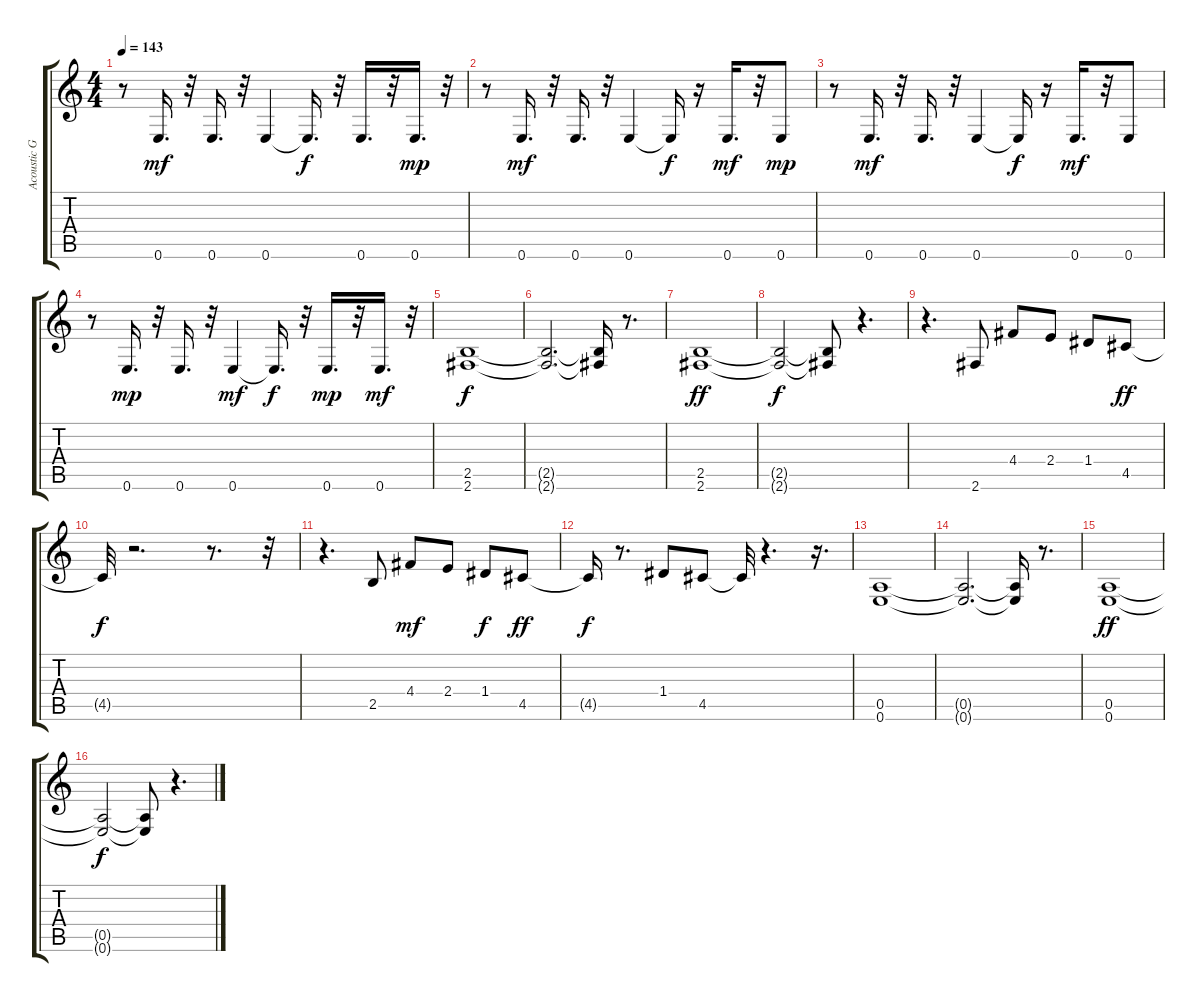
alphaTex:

\track ("Acoustic Guitar     " "Acoustic G") {instrument acousticguitarsteel}
\staff {score tabs}
\tuning (E4 B3 G3 D3 A2 E2) {hide}
\ts (4 4)
\tempo 143
\clef g2
\ks c
r.8{dy f} 0.6.16{d dy mf} r.32 0.6.16{d} r.32 0.6.4 0.6{t}.16{d dy f} r.32 0.6.16{d} r.32 0.6.16{d dy mp} r.32 |
r.8 0.6.16{d dy mf} r.32 0.6.16{d} r.32 0.6.4 0.6{t}.16{dy f} r.16 0.6.16{d dy mf} r.32 0.6.8{dy mp} |
r.8 0.6.16{d dy mf} r.32 0.6.16{d} r.32 0.6.4 0.6{t}.16{dy f} r.16 0.6.16{d dy mf} r.32 0.6.8 |
r.8 0.6.16{d dy mp} r.32 0.6.16{d} r.32 0.6.4{dy mf} 0.6{t}.16{d dy f} r.32 0.6.16{d dy mp} r.32 0.6.16{d dy mf} r.32 |
(2.5 2.6).1{dy f} |
(2.5{t} 2.6{t}).2{d} (2.5{t} 2.6{t}).16 r.8{d} |
(2.5 2.6).1{dy ff} |
(2.5{t} 2.6{t}).2{dy f} (2.5{t} 2.6{t}).8 r.4{d} |
r.4{d} 2.6.8 4.4.8 2.4.8 1.4.8 4.5.8{dy ff} |
4.5{t}.32{dy f} r.2{d} r.8{d} r.32 |
r.4{d} 2.5.8 4.4.8{dy mf} 2.4.8 1.4.8{dy f} 4.5.8{dy ff} |
4.5{t}.16{dy f} r.8{d} 1.4.8 4.5.8 4.5{t}.32 r.4{d} r.16{d} |
(0.5 0.6).1 |
(0.5{t} 0.6{t}).2{d} (0.5{t} 0.6{t}).16 r.8{d} |
(0.5 0.6).1{dy ff} |
(0.5{t} 0.6{t}).2{dy f} (0.5{t} 0.6{t}).8 r.4{d}
